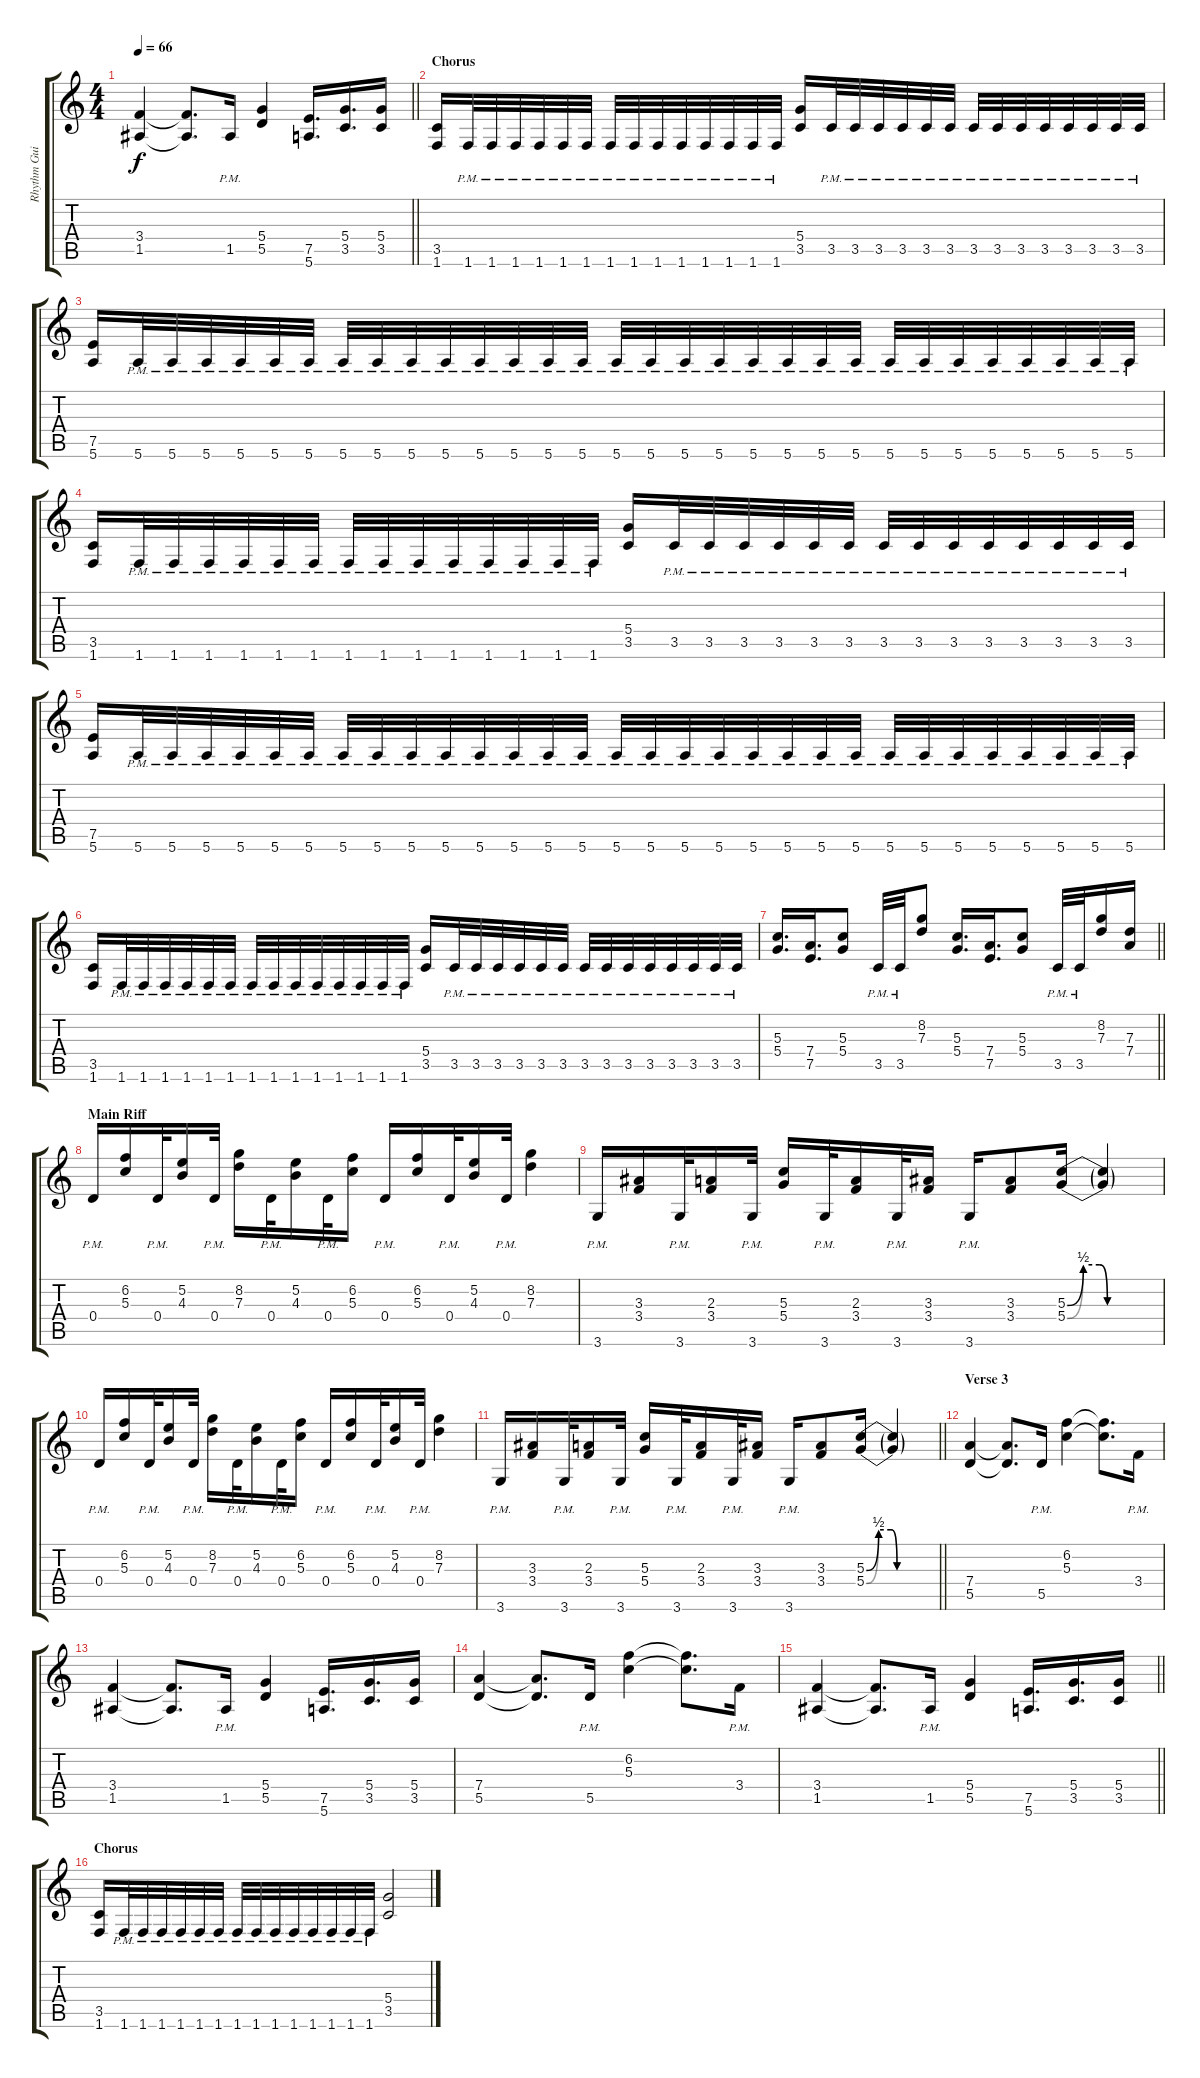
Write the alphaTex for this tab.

\track ("Rhythm Guitar" "Rhythm Gui") {instrument distortionguitar}
\staff {score tabs}
\tuning (E4 B3 G3 D3 A2 E2) {hide}
\ts (4 4)
\tempo 66
\clef g2
\barLineRight lightlight
\ks c
(3.4 1.5).4{dy f} (3.4{t} 1.5{t}).8{d} 1.5{pm}.16 (5.4 5.5).4 (7.5 5.6).16{d} (5.4 3.5).16{d} (5.4 3.5).16 |
\section ("" "Chorus")
(3.5 1.6).16 1.6{pm}.32 1.6{pm}.32 1.6{pm}.32 1.6{pm}.32 1.6{pm}.32 1.6{pm}.32 1.6{pm}.32 1.6{pm}.32 1.6{pm}.32 1.6{pm}.32 1.6{pm}.32 1.6{pm}.32 1.6{pm}.32 1.6{pm}.32 (5.4 3.5).16 3.5{pm}.32 3.5{pm}.32 3.5{pm}.32 3.5{pm}.32 3.5{pm}.32 3.5{pm}.32 3.5{pm}.32 3.5{pm}.32 3.5{pm}.32 3.5{pm}.32 3.5{pm}.32 3.5{pm}.32 3.5{pm}.32 3.5{pm}.32 |
(7.5 5.6).16 5.6{pm}.32 5.6{pm}.32 5.6{pm}.32 5.6{pm}.32 5.6{pm}.32 5.6{pm}.32 5.6{pm}.32 5.6{pm}.32 5.6{pm}.32 5.6{pm}.32 5.6{pm}.32 5.6{pm}.32 5.6{pm}.32 5.6{pm}.32 5.6{pm}.32 5.6{pm}.32 5.6{pm}.32 5.6{pm}.32 5.6{pm}.32 5.6{pm}.32 5.6{pm}.32 5.6{pm}.32 5.6{pm}.32 5.6{pm}.32 5.6{pm}.32 5.6{pm}.32 5.6{pm}.32 5.6{pm}.32 5.6{pm}.32 5.6{pm}.32 |
(3.5 1.6).16 1.6{pm}.32 1.6{pm}.32 1.6{pm}.32 1.6{pm}.32 1.6{pm}.32 1.6{pm}.32 1.6{pm}.32 1.6{pm}.32 1.6{pm}.32 1.6{pm}.32 1.6{pm}.32 1.6{pm}.32 1.6{pm}.32 1.6{pm}.32 (5.4 3.5).16 3.5{pm}.32 3.5{pm}.32 3.5{pm}.32 3.5{pm}.32 3.5{pm}.32 3.5{pm}.32 3.5{pm}.32 3.5{pm}.32 3.5{pm}.32 3.5{pm}.32 3.5{pm}.32 3.5{pm}.32 3.5{pm}.32 3.5{pm}.32 |
(7.5 5.6).16 5.6{pm}.32 5.6{pm}.32 5.6{pm}.32 5.6{pm}.32 5.6{pm}.32 5.6{pm}.32 5.6{pm}.32 5.6{pm}.32 5.6{pm}.32 5.6{pm}.32 5.6{pm}.32 5.6{pm}.32 5.6{pm}.32 5.6{pm}.32 5.6{pm}.32 5.6{pm}.32 5.6{pm}.32 5.6{pm}.32 5.6{pm}.32 5.6{pm}.32 5.6{pm}.32 5.6{pm}.32 5.6{pm}.32 5.6{pm}.32 5.6{pm}.32 5.6{pm}.32 5.6{pm}.32 5.6{pm}.32 5.6{pm}.32 5.6{pm}.32 |
(3.5 1.6).16 1.6{pm}.32 1.6{pm}.32 1.6{pm}.32 1.6{pm}.32 1.6{pm}.32 1.6{pm}.32 1.6{pm}.32 1.6{pm}.32 1.6{pm}.32 1.6{pm}.32 1.6{pm}.32 1.6{pm}.32 1.6{pm}.32 1.6{pm}.32 (5.4 3.5).16 3.5{pm}.32 3.5{pm}.32 3.5{pm}.32 3.5{pm}.32 3.5{pm}.32 3.5{pm}.32 3.5{pm}.32 3.5{pm}.32 3.5{pm}.32 3.5{pm}.32 3.5{pm}.32 3.5{pm}.32 3.5{pm}.32 3.5{pm}.32 |
\barLineRight lightlight
(5.3 5.4).16{d} (7.4 7.5).16{d} (5.3 5.4).8 3.5{pm}.32 3.5{pm}.32 (8.2 7.3).8 (5.3 5.4).16{d} (7.4 7.5).16{d} (5.3 5.4).8 3.5{pm}.32 3.5{pm}.32 (8.2 7.3).16 (7.3 7.4).16 |
\section ("" "Main Riff")
0.4{pm}.16 (6.2 5.3).16 0.4{pm}.32 (5.2 4.3).16 0.4{pm}.32 (8.2 7.3).16 0.4{pm}.32 (5.2 4.3).16 0.4{pm}.32 (6.2 5.3).16 0.4{pm}.16 (6.2 5.3).16 0.4{pm}.32 (5.2 4.3).16 0.4{pm}.32 (8.2 7.3).4 |
3.6{pm}.16 (3.3 3.4).16 3.6{pm}.32 (2.3 3.4).16 3.6{pm}.32 (5.3 5.4).16 3.6{pm}.32 (2.3 3.4).16 3.6{pm}.32 (3.3 3.4).16 3.6{pm}.16 (3.3 3.4).8 (5.3{be (custom 0 0 10 2 20 2 25 0 30 0 40 0 60 0)} 5.4{be (custom 0 0 10 2 20 2 25 0 30 0 40 0 60 0)}).16 (5.3{t} 5.4{t}).4 |
0.4{pm}.16 (6.2 5.3).16 0.4{pm}.32 (5.2 4.3).16 0.4{pm}.32 (8.2 7.3).16 0.4{pm}.32 (5.2 4.3).16 0.4{pm}.32 (6.2 5.3).16 0.4{pm}.16 (6.2 5.3).16 0.4{pm}.32 (5.2 4.3).16 0.4{pm}.32 (8.2 7.3).4 |
\barLineRight lightlight
3.6{pm}.16 (3.3 3.4).16 3.6{pm}.32 (2.3 3.4).16 3.6{pm}.32 (5.3 5.4).16 3.6{pm}.32 (2.3 3.4).16 3.6{pm}.32 (3.3 3.4).16 3.6{pm}.16 (3.3 3.4).8 (5.3{be (custom 0 0 10 2 20 2 25 0 30 0 40 0 60 0)} 5.4{be (custom 0 0 10 2 20 2 25 0 30 0 40 0 60 0)}).16 (5.3{t} 5.4{t}).4 |
\section ("" "Verse 3")
(7.4 5.5).4 (7.4{t} 5.5{t}).8{d} 5.5{pm}.16 (6.2 5.3).4 (6.2{t} 5.3{t}).8{d} 3.4{pm}.16 |
(3.4 1.5).4 (3.4{t} 1.5{t}).8{d} 1.5{pm}.16 (5.4 5.5).4 (7.5 5.6).16{d} (5.4 3.5).16{d} (5.4 3.5).16 |
(7.4 5.5).4 (7.4{t} 5.5{t}).8{d} 5.5{pm}.16 (6.2 5.3).4 (6.2{t} 5.3{t}).8{d} 3.4{pm}.16 |
\barLineRight lightlight
(3.4 1.5).4 (3.4{t} 1.5{t}).8{d} 1.5{pm}.16 (5.4 5.5).4 (7.5 5.6).16{d} (5.4 3.5).16{d} (5.4 3.5).16 |
\section ("" "Chorus")
(3.5 1.6).16 1.6{pm}.32 1.6{pm}.32 1.6{pm}.32 1.6{pm}.32 1.6{pm}.32 1.6{pm}.32 1.6{pm}.32 1.6{pm}.32 1.6{pm}.32 1.6{pm}.32 1.6{pm}.32 1.6{pm}.32 1.6{pm}.32 1.6{pm}.32 (5.4 3.5).2
